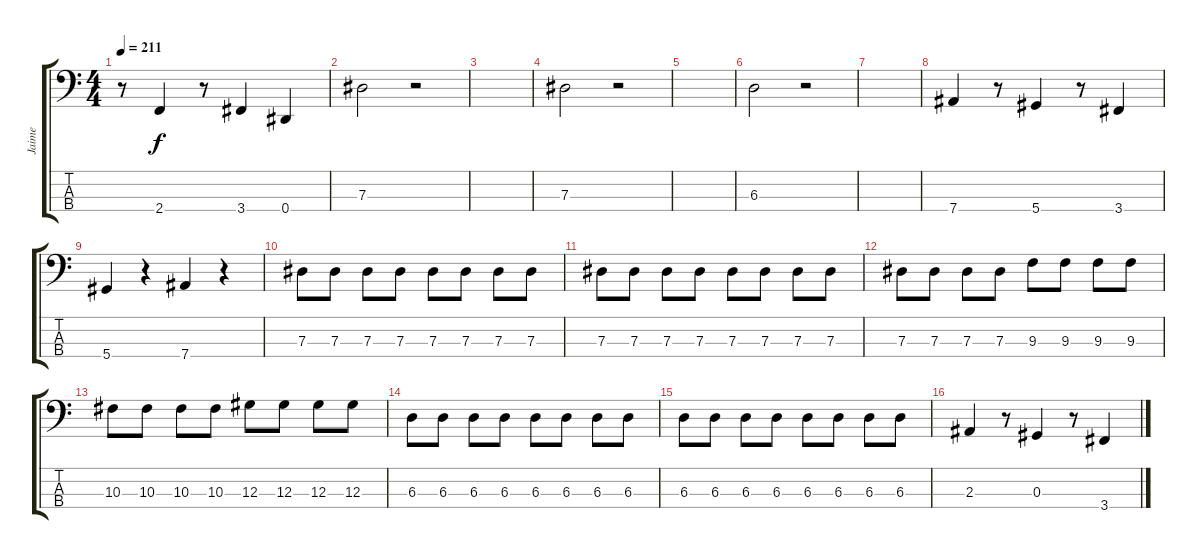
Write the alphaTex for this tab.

\track ("Jaime" "Jaime") {instrument electricbassfinger}
\staff {score tabs}
\tuning (Gb2 Db2 Ab1 Eb1) {hide}
\ts (4 4)
\tempo 211
\clef f4
\ks c
r.8{dy f} 2.4.4 r.8 3.4.4 0.4.4 |
7.3.2 r.2 |
|
7.3.2 r.2 |
|
6.3.2 r.2 |
|
7.4.4 r.8 5.4.4 r.8 3.4.4 |
5.4.4 r.4 7.4.4 r.4 |
7.3.8 7.3.8 7.3.8 7.3.8 7.3.8 7.3.8 7.3.8 7.3.8 |
7.3.8 7.3.8 7.3.8 7.3.8 7.3.8 7.3.8 7.3.8 7.3.8 |
7.3.8 7.3.8 7.3.8 7.3.8 9.3.8 9.3.8 9.3.8 9.3.8 |
10.3.8 10.3.8 10.3.8 10.3.8 12.3.8 12.3.8 12.3.8 12.3.8 |
6.3.8 6.3.8 6.3.8 6.3.8 6.3.8 6.3.8 6.3.8 6.3.8 |
6.3.8 6.3.8 6.3.8 6.3.8 6.3.8 6.3.8 6.3.8 6.3.8 |
2.3.4 r.8 0.3.4 r.8 3.4.4
